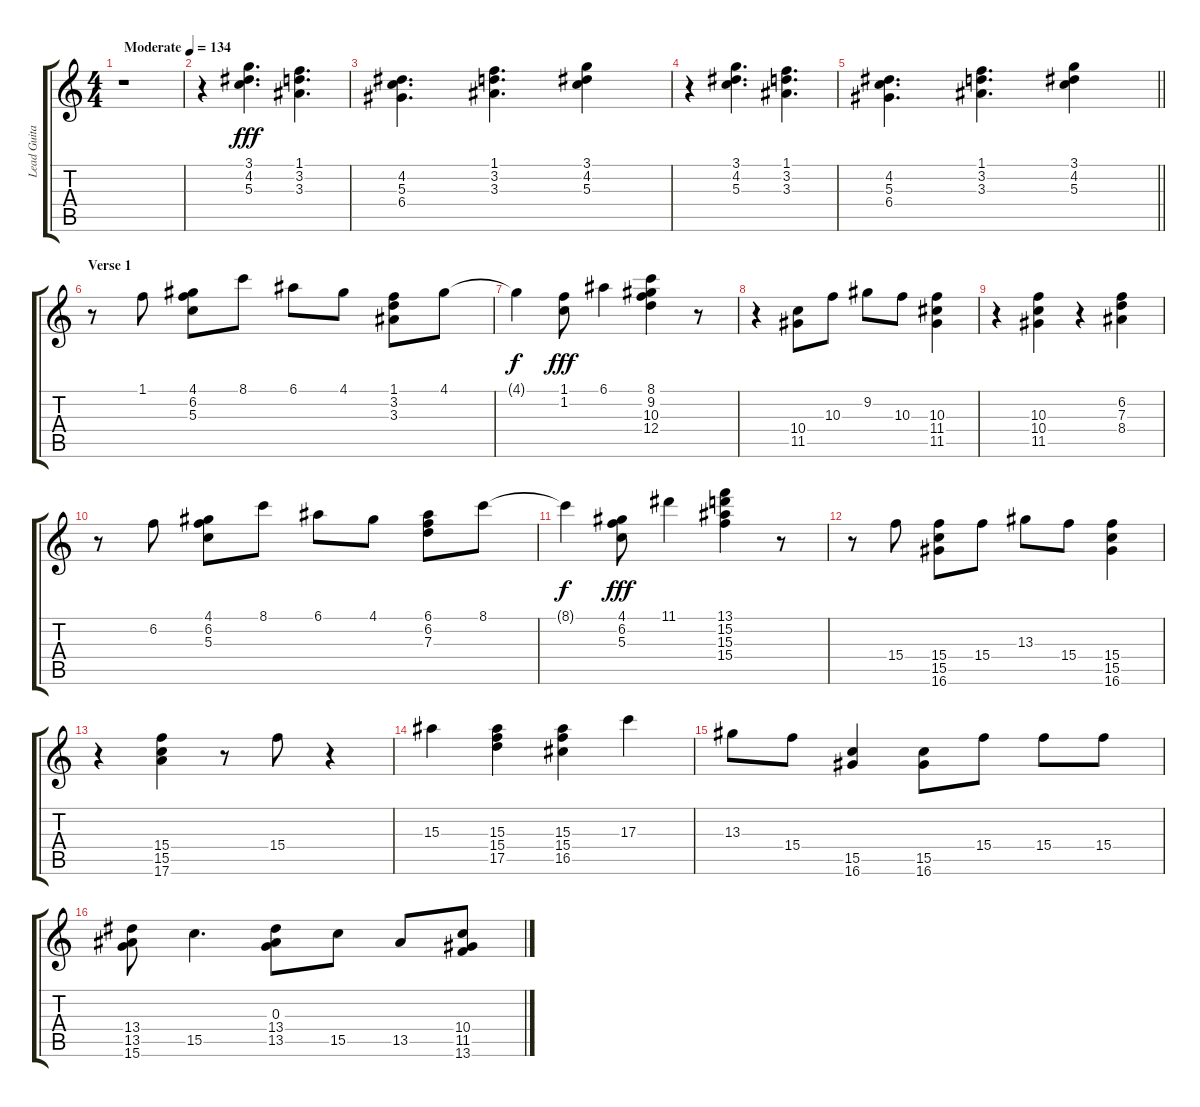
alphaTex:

\track ("Lead Guitar" "Lead Guita") {instrument electricguitarjazz}
\staff {score tabs}
\tuning (E4 B3 G3 D3 A2 E2) {hide}
\ts (4 4)
\tempo (134 "Moderate")
\clef g2
\ks c
r.1{dy fff instrument electricguitarjazz} |
r.4 (3.1 4.2 5.3).4{d} (1.1 3.2 3.3).4{d} |
(4.2 5.3 6.4).4{d} (1.1 3.2 3.3).4{d} (3.1 4.2 5.3).4 |
r.4 (3.1 4.2 5.3).4{d} (1.1 3.2 3.3).4{d} |
\barLineRight lightlight
(4.2 5.3 6.4).4{d} (1.1 3.2 3.3).4{d} (3.1 4.2 5.3).4 |
\section ("" "Verse 1")
r.8 1.1.8 (4.1 6.2 5.3).8 8.1.8 6.1.8 4.1.8 (1.1 3.2 3.3).8 4.1.8 |
4.1{t}.4{dy f} (1.1 1.2).8{dy fff} 6.1.4 (8.1 9.2 10.3 12.4).4 r.8 |
r.4 (10.4 11.5).8 10.3.8 9.2.8 10.3.8 (10.3 11.4 11.5).4 |
r.4 (10.3 10.4 11.5).4 r.4 (6.2 7.3 8.4).4 |
r.8 6.2.8 (4.1 6.2 5.3).8 8.1.8 6.1.8 4.1.8 (6.1 6.2 7.3).8 8.1.8 |
8.1{t}.4{dy f} (4.1 6.2 5.3).8{dy fff} 11.1.4 (13.1 15.2 15.3 15.4).4 r.8 |
r.8 15.4.8 (15.4 15.5 16.6).8 15.4.8 13.3.8 15.4.8 (15.4 15.5 16.6).4 |
r.4 (15.4 15.5 17.6).4 r.8 15.4.8 r.4 |
15.3.4 (15.3 15.4 17.5).4 (15.3 15.4 16.5).4 17.3.4 |
13.3.8 15.4.8 (15.5 16.6).4 (15.5 16.6).8 15.4.8 15.4.8 15.4.8 |
(13.4 13.5 15.6).8 15.5.4{d} (0.3 13.4 13.5).8 15.5.8 13.5.8 (10.4 11.5 13.6).8
